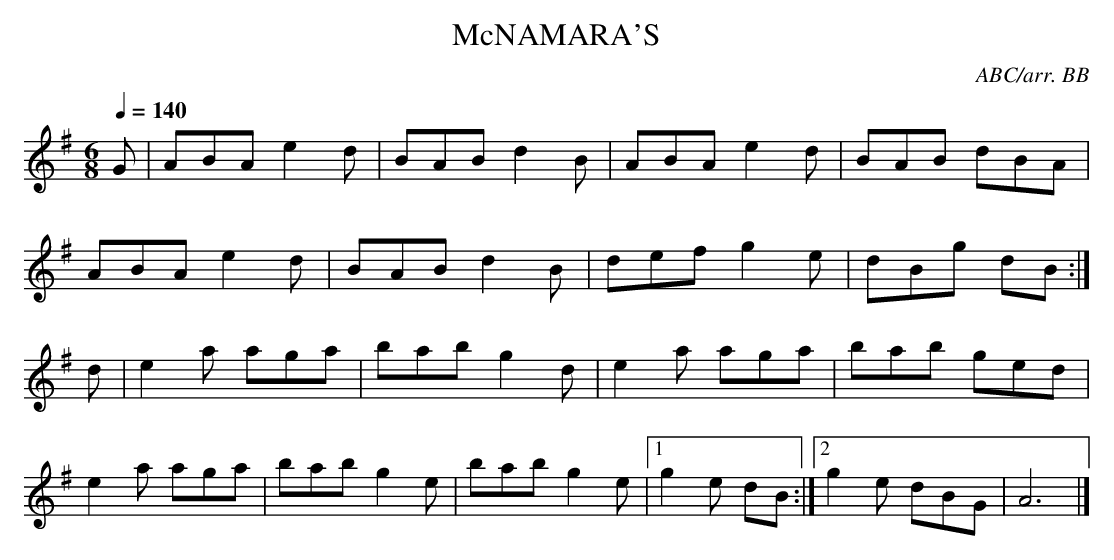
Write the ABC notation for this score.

X:1
T:McNAMARA'S
C:ABC/arr. BB
Q:1/4=140
L:1/8
M:6/8
K:Ador
G|ABA e2d|BAB d2B|ABA e2d|BAB dBA|
ABA e2d|BAB d2B|def g2e|dBg dB :|
d|e2a aga|bab g2d|e2a aga|bab ged|
e2a aga|bab g2e|bab g2e|1 g2e dB :|\
[2 g2e dBG|A6|]
